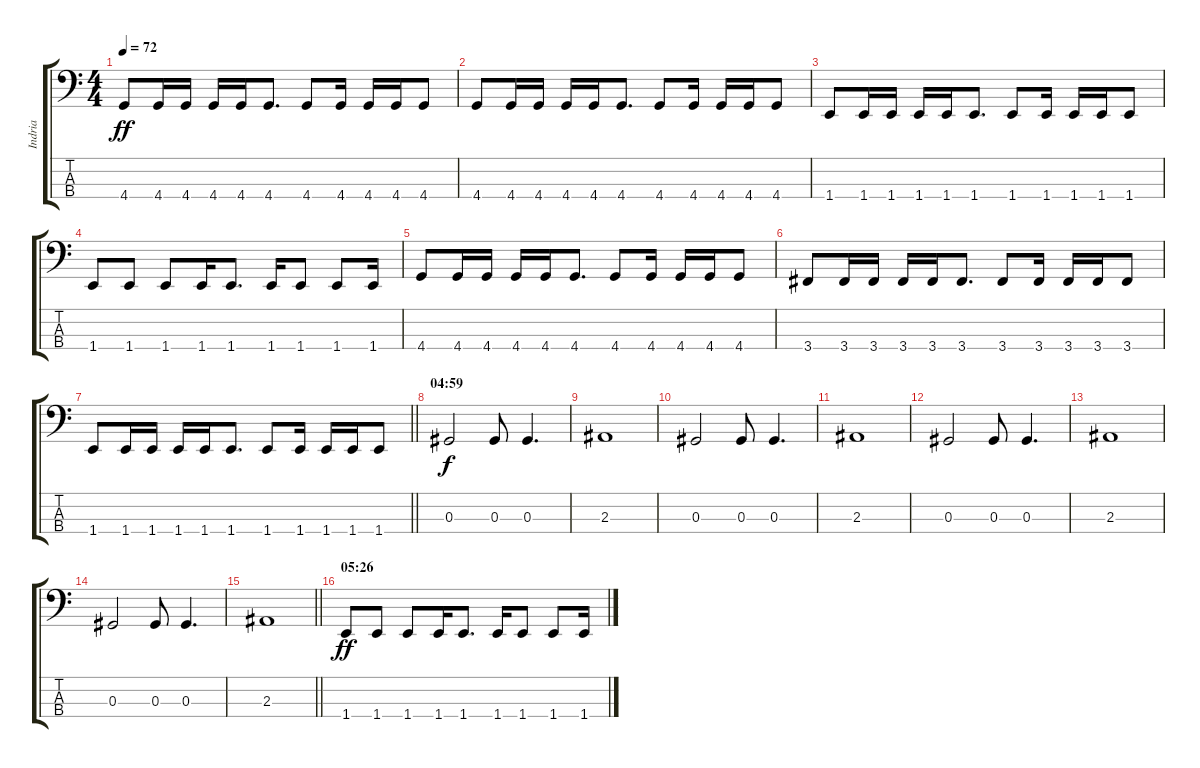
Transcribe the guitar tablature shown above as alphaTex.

\track ("Indria" "Indria") {instrument electricbassfinger}
\staff {score tabs}
\tuning (Gb2 Db2 Ab1 Eb1) {hide}
\ts (4 4)
\tempo 72
\clef f4
\ks c
4.4.8{dy ff} 4.4.16 4.4.16 4.4.16 4.4.16 4.4.8{d} 4.4.8 4.4.16 4.4.16 4.4.16 4.4.8 |
4.4.8 4.4.16 4.4.16 4.4.16 4.4.16 4.4.8{d} 4.4.8 4.4.16 4.4.16 4.4.16 4.4.8 |
1.4.8 1.4.16 1.4.16 1.4.16 1.4.16 1.4.8{d} 1.4.8 1.4.16 1.4.16 1.4.16 1.4.8 |
1.4.8 1.4.8 1.4.8 1.4.16 1.4.8{d} 1.4.16 1.4.8 1.4.8 1.4.16 |
4.4.8 4.4.16 4.4.16 4.4.16 4.4.16 4.4.8{d} 4.4.8 4.4.16 4.4.16 4.4.16 4.4.8 |
3.4.8 3.4.16 3.4.16 3.4.16 3.4.16 3.4.8{d} 3.4.8 3.4.16 3.4.16 3.4.16 3.4.8 |
\barLineRight lightlight
1.4.8 1.4.16 1.4.16 1.4.16 1.4.16 1.4.8{d} 1.4.8 1.4.16 1.4.16 1.4.16 1.4.8 |
\section ("" "04:59")
0.3.2{dy f} 0.3.8 0.3.4{d} |
2.3.1 |
0.3.2 0.3.8 0.3.4{d} |
2.3.1 |
0.3.2 0.3.8 0.3.4{d} |
2.3.1 |
0.3.2 0.3.8 0.3.4{d} |
\barLineRight lightlight
2.3.1 |
\section ("" "05:26")
1.4.8{dy ff} 1.4.8 1.4.8 1.4.16 1.4.8{d} 1.4.16 1.4.8 1.4.8 1.4.16
